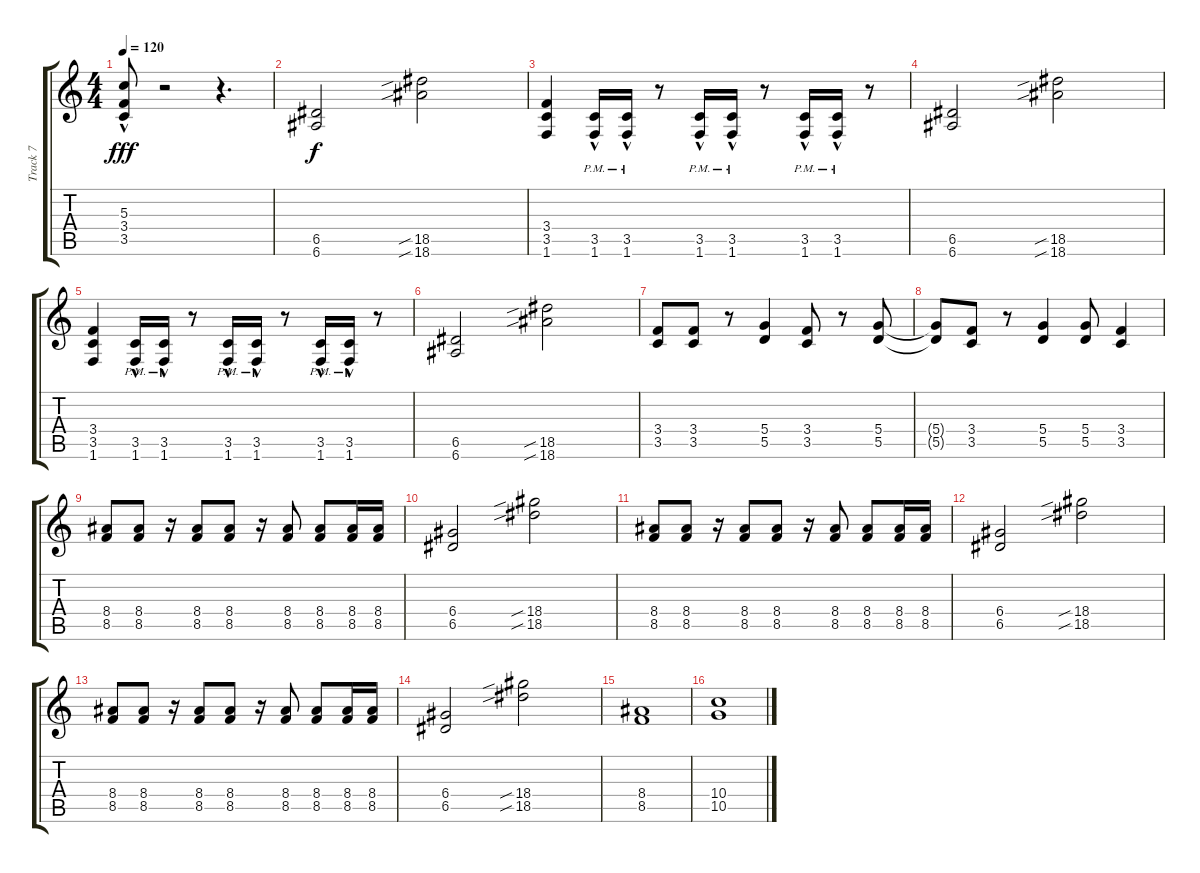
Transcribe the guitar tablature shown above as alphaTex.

\track ("Track 7" "Track 7") {instrument distortionguitar}
\staff {score tabs}
\tuning (E4 B3 G3 D3 A2 E2) {hide}
\ts (4 4)
\tempo 120
\clef g2
\ks c
(5.3 3.4 3.5{hac}).8{dy fff} r.2 r.4{d} |
(6.5 6.6).2{dy f} (18.5{sib} 18.6{sib}).2 |
(3.4 3.5 1.6).4 (3.5{hac} 1.6{pm}).16 (3.5{hac} 1.6{pm}).16 r.8 (3.5{hac} 1.6{pm}).16 (3.5{hac} 1.6{pm}).16 r.8 (3.5{hac} 1.6{pm}).16 (3.5{hac} 1.6{pm}).16 r.8 |
(6.5 6.6).2 (18.5{sib} 18.6{sib}).2 |
(3.4 3.5 1.6).4 (3.5{hac} 1.6{pm}).16 (3.5{hac} 1.6{pm}).16 r.8 (3.5{hac} 1.6{pm}).16 (3.5{hac} 1.6{pm}).16 r.8 (3.5{hac} 1.6{pm}).16 (3.5{hac} 1.6{pm}).16 r.8 |
(6.5 6.6).2 (18.5{sib} 18.6{sib}).2 |
(3.4 3.5).8 (3.4 3.5).8 r.8 (5.4 5.5).4 (3.4 3.5).8 r.8 (5.4 5.5).8 |
(5.4{t} 5.5{t}).8 (3.4 3.5).8 r.8 (5.4 5.5).4 (5.4 5.5).8 (3.4 3.5).4 |
(8.4 8.5).8 (8.4 8.5).8 r.16 (8.4 8.5).8 (8.4 8.5).8 r.16 (8.4 8.5).8 (8.4 8.5).8 (8.4 8.5).16 (8.4 8.5).16 |
(6.4 6.5).2 (18.4{sib} 18.5{sib}).2 |
(8.4 8.5).8 (8.4 8.5).8 r.16 (8.4 8.5).8 (8.4 8.5).8 r.16 (8.4 8.5).8 (8.4 8.5).8 (8.4 8.5).16 (8.4 8.5).16 |
(6.4 6.5).2 (18.4{sib} 18.5{sib}).2 |
(8.4 8.5).8 (8.4 8.5).8 r.16 (8.4 8.5).8 (8.4 8.5).8 r.16 (8.4 8.5).8 (8.4 8.5).8 (8.4 8.5).16 (8.4 8.5).16 |
(6.4 6.5).2 (18.4{sib} 18.5{sib}).2 |
(8.4 8.5).1 |
(10.4 10.5).1
